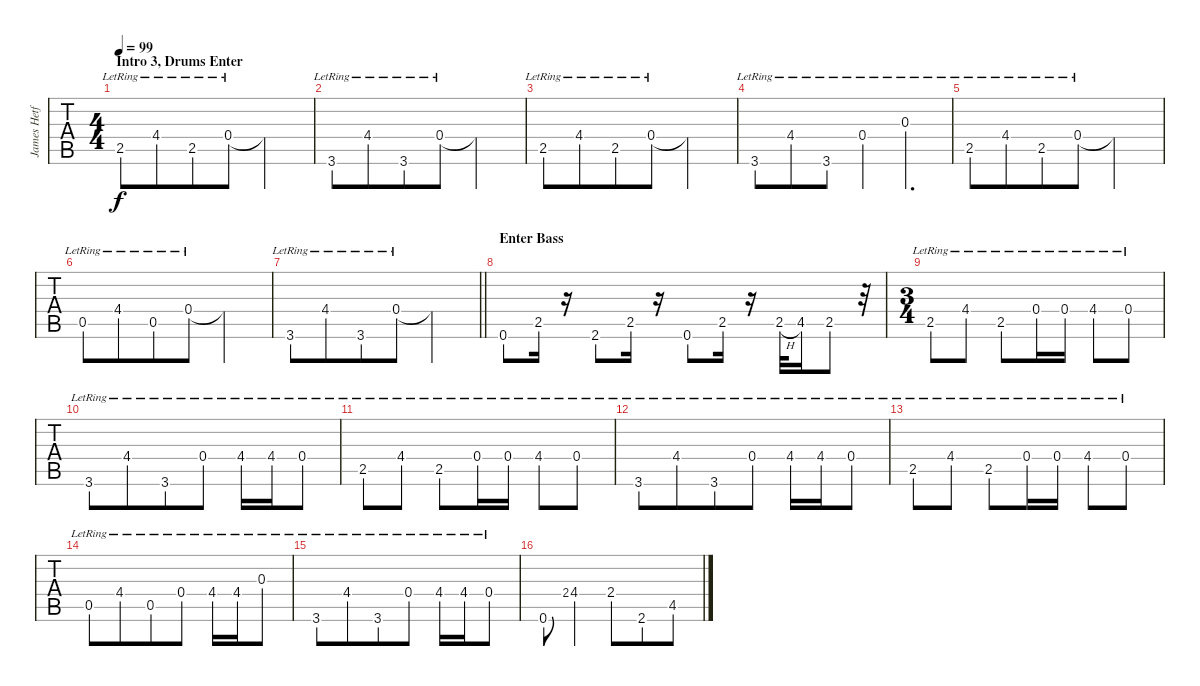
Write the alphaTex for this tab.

\track ("James Hetfield" "James Hetf") {instrument electricguitarjazz}
\staff {tabs}
\tuning (E4 B3 G3 D3 A2 E2) {hide}
\ts (4 4)
\section ("" "Intro 3, Drums Enter")
\tempo 99
\clef g2
\ks c
2.5{lr}.8{dy f} 4.4{lr}.8{beam merge} 2.5{lr}.8 0.4{lr}.8 0.4{t}.2 |
3.6{lr}.8 4.4{lr}.8{beam merge} 3.6{lr}.8 0.4{lr}.8 0.4{t}.2 |
2.5{lr}.8 4.4{lr}.8{beam merge} 2.5{lr}.8 0.4{lr}.8 0.4{t}.2 |
3.6{lr}.8 4.4{lr}.8{beam merge} 3.6{lr}.8 0.4{lr}.4 0.3{lr}.4{d} |
2.5{lr}.8 4.4{lr}.8{beam merge} 2.5{lr}.8 0.4{lr}.8 0.4{t}.2 |
0.5{lr}.8 4.4{lr}.8{beam merge} 0.5{lr}.8 0.4{lr}.8 0.4{t}.2 |
\barLineRight lightlight
3.6{lr}.8 4.4{lr}.8{beam merge} 3.6{lr}.8 0.4{lr}.8 0.4{t}.2 |
\section ("" "Enter Bass")
0.6.8 2.5.16 r.16 2.6.8 2.5.16 r.16 0.6.8 2.5.16 r.16 2.5{h}.32 4.5.16 2.5.8 r.32 |
\ts (3 4)
2.5{lr}.8 4.4{lr}.8 2.5{lr}.8 0.4{lr}.16 0.4{lr}.16 4.4{lr}.8 0.4{lr}.8 |
3.6{lr}.8 4.4{lr}.8{beam merge} 3.6{lr}.8 0.4{lr}.8 4.4{lr}.16 4.4{lr}.16 0.4{lr}.8 |
2.5{lr}.8 4.4{lr}.8 2.5{lr}.8 0.4{lr}.16 0.4{lr}.16 4.4{lr}.8 0.4{lr}.8 |
3.6{lr}.8 4.4{lr}.8{beam merge} 3.6{lr}.8 0.4{lr}.8 4.4{lr}.16 4.4{lr}.16 0.4{lr}.8 |
2.5{lr}.8 4.4{lr}.8 2.5{lr}.8 0.4{lr}.16 0.4{lr}.16 4.4{lr}.8 0.4{lr}.8 |
0.5{lr}.8 4.4{lr}.8{beam merge} 0.5{lr}.8 0.4{lr}.8 4.4{lr}.16 4.4{lr}.16 0.3{lr}.8 |
3.6{lr}.8 4.4{lr}.8{beam merge} 3.6{lr}.8 0.4{lr}.8 4.4{lr}.16 4.4{lr}.16 0.4{lr}.8 |
0.6.8 2.4.8{gr onbeat} 4.4.4 2.4.8{beam merge} 2.6.8 4.5.8
